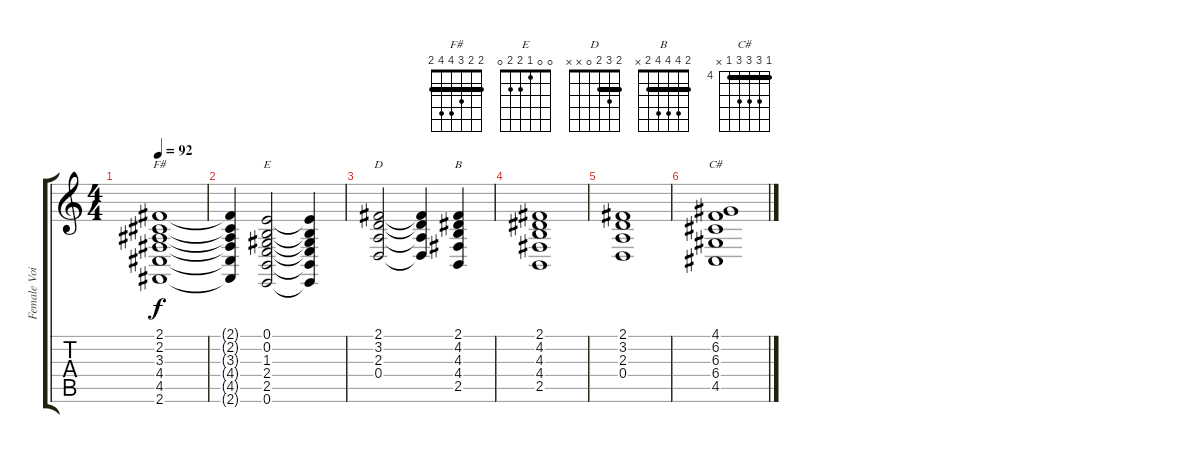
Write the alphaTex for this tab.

\track ("Female Voice Chorus" "Female Voi") {instrument acousticgrandpiano}
\staff {score tabs}
\tuning (E4 B3 G3 D3 A2 E2) {hide}
\chord ("F#" 2 2 3 4 4 2) {barre 2}
\chord ("E" 0 0 1 2 2 0)
\chord ("D" 2 3 2 0 x x) {barre 2}
\chord ("B" 2 4 4 4 2 x) {barre 2}
\chord ("C#" 4 6 6 6 4 x) {firstfret 4 barre 4}
\ts (4 4)
\tempo 92
\clef g2
\ks c
(2.1 2.2 3.3 4.4 4.5 2.6).1{ch "F#" dy f} |
(2.1{t} 2.2{t} 3.3{t} 4.4{t} 4.5{t} 2.6{t}).4 (0.1 0.2 1.3 2.4 2.5 0.6).2{ch "E"} (0.1{t} 0.2{t} 1.3{t} 2.4{t} 2.5{t} 0.6{t}).4 |
(2.1 3.2 2.3 0.4).2{ch "D"} (2.1{t} 3.2{t} 2.3{t} 0.4{t}).4 (2.1 4.2 4.3 4.4 2.5).4{ch "B"} |
(2.1 4.2 4.3 4.4 2.5).1 |
(2.1 3.2 2.3 0.4).1 |
(4.1 6.2 6.3 6.4 4.5).1{ch "C#"}
